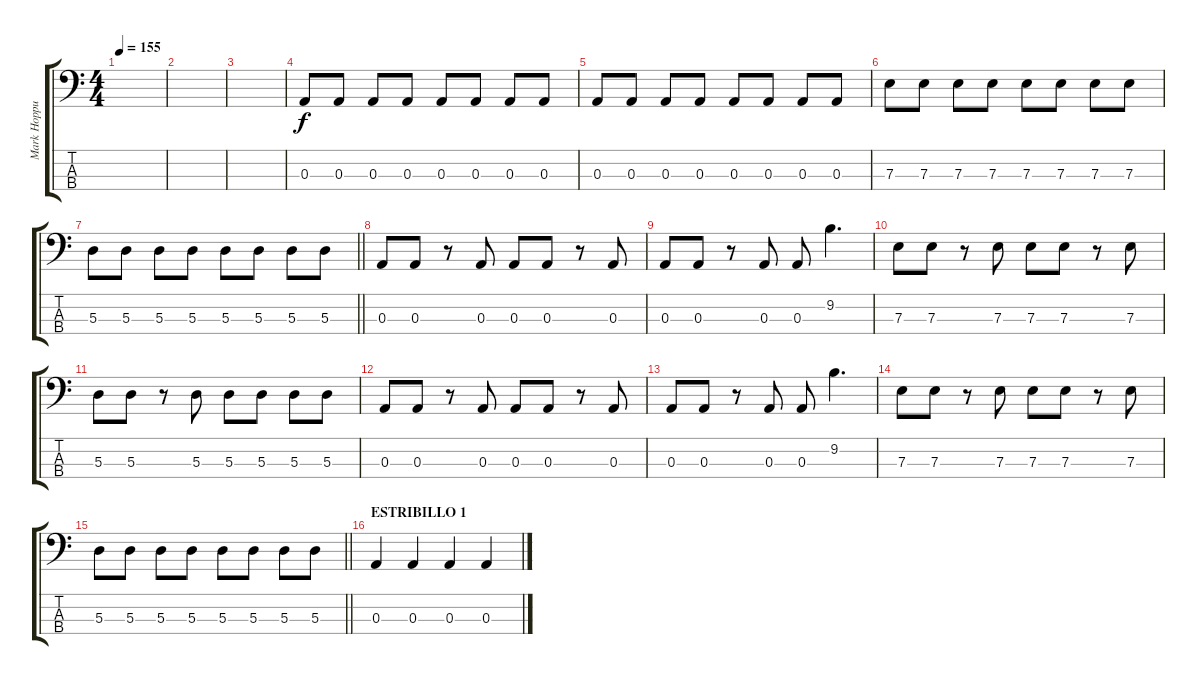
\track ("Mark Hoppus (Bajo)" "Mark Hoppu") {instrument electricbasspick}
\staff {score tabs}
\tuning (G2 D2 A1 E1) {hide}
\ts (4 4)
\tempo 155
\clef f4
\ks c
|
|
|
0.3.8 0.3.8 0.3.8 0.3.8 0.3.8 0.3.8 0.3.8 0.3.8 |
0.3.8 0.3.8 0.3.8 0.3.8 0.3.8 0.3.8 0.3.8 0.3.8 |
7.3.8 7.3.8 7.3.8 7.3.8 7.3.8 7.3.8 7.3.8 7.3.8 |
\barLineRight lightlight
5.3.8 5.3.8 5.3.8 5.3.8 5.3.8 5.3.8 5.3.8 5.3.8 |
0.3.8 0.3.8 r.8 0.3.8 0.3.8 0.3.8 r.8 0.3.8 |
0.3.8 0.3.8 r.8 0.3.8 0.3.8 9.2.4{d} |
7.3.8 7.3.8 r.8 7.3.8 7.3.8 7.3.8 r.8 7.3.8 |
5.3.8 5.3.8 r.8 5.3.8 5.3.8 5.3.8 5.3.8 5.3.8 |
0.3.8 0.3.8 r.8 0.3.8 0.3.8 0.3.8 r.8 0.3.8 |
0.3.8 0.3.8 r.8 0.3.8 0.3.8 9.2.4{d} |
7.3.8 7.3.8 r.8 7.3.8 7.3.8 7.3.8 r.8 7.3.8 |
\barLineRight lightlight
5.3.8 5.3.8 5.3.8 5.3.8 5.3.8 5.3.8 5.3.8 5.3.8 |
\section ("" "ESTRIBILLO 1")
0.3.4 0.3.4 0.3.4 0.3.4
